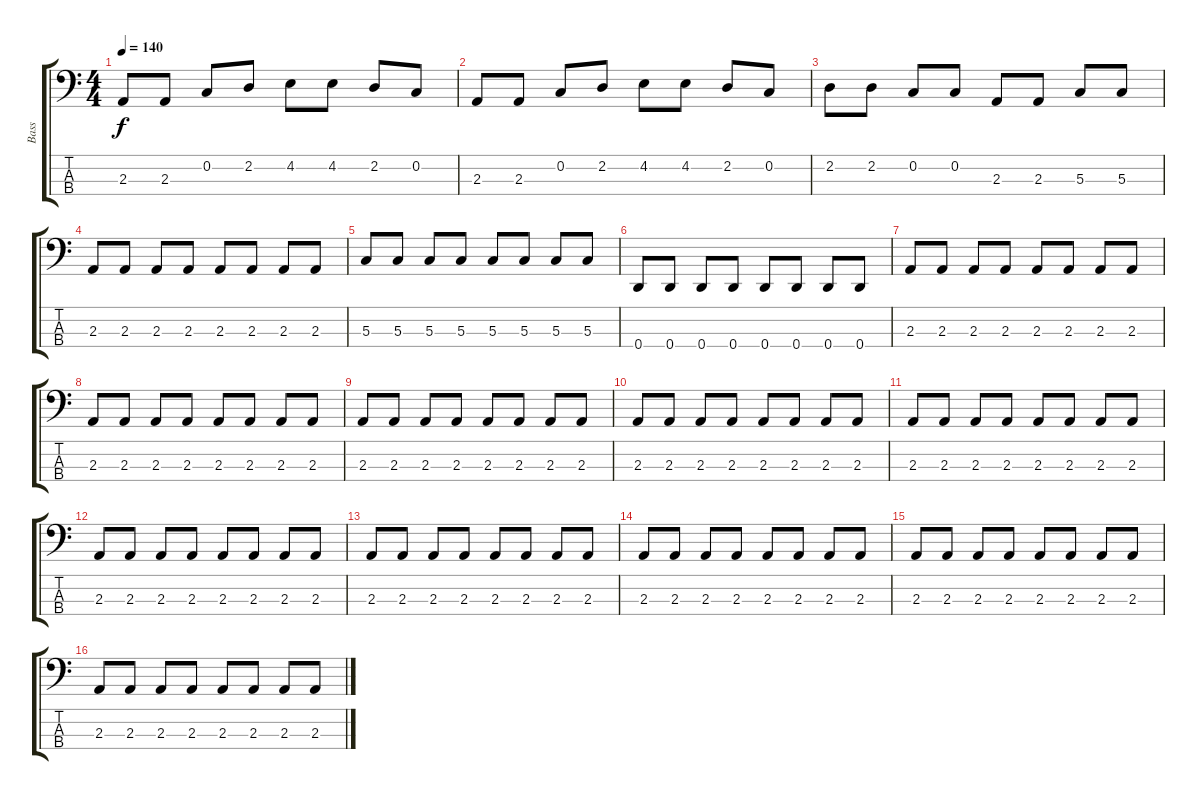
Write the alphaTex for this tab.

\track ("Bass" "Bass") {instrument electricbassfinger}
\staff {score tabs}
\tuning (F2 C2 G1 D1) {hide}
\ts (4 4)
\tempo 140
\clef f4
\ks c
2.3.8{dy f} 2.3.8 0.2.8 2.2.8 4.2.8 4.2.8 2.2.8 0.2.8 |
2.3.8 2.3.8 0.2.8 2.2.8 4.2.8 4.2.8 2.2.8 0.2.8 |
2.2.8 2.2.8 0.2.8 0.2.8 2.3.8 2.3.8 5.3.8 5.3.8 |
2.3.8 2.3.8 2.3.8 2.3.8 2.3.8 2.3.8 2.3.8 2.3.8 |
5.3.8 5.3.8 5.3.8 5.3.8 5.3.8 5.3.8 5.3.8 5.3.8 |
0.4.8 0.4.8 0.4.8 0.4.8 0.4.8 0.4.8 0.4.8 0.4.8 |
2.3.8 2.3.8 2.3.8 2.3.8 2.3.8 2.3.8 2.3.8 2.3.8 |
2.3.8 2.3.8 2.3.8 2.3.8 2.3.8 2.3.8 2.3.8 2.3.8 |
2.3.8 2.3.8 2.3.8 2.3.8 2.3.8 2.3.8 2.3.8 2.3.8 |
2.3.8 2.3.8 2.3.8 2.3.8 2.3.8 2.3.8 2.3.8 2.3.8 |
2.3.8 2.3.8 2.3.8 2.3.8 2.3.8 2.3.8 2.3.8 2.3.8 |
2.3.8 2.3.8 2.3.8 2.3.8 2.3.8 2.3.8 2.3.8 2.3.8 |
2.3.8 2.3.8 2.3.8 2.3.8 2.3.8 2.3.8 2.3.8 2.3.8 |
2.3.8 2.3.8 2.3.8 2.3.8 2.3.8 2.3.8 2.3.8 2.3.8 |
2.3.8 2.3.8 2.3.8 2.3.8 2.3.8 2.3.8 2.3.8 2.3.8 |
2.3.8 2.3.8 2.3.8 2.3.8 2.3.8 2.3.8 2.3.8 2.3.8
